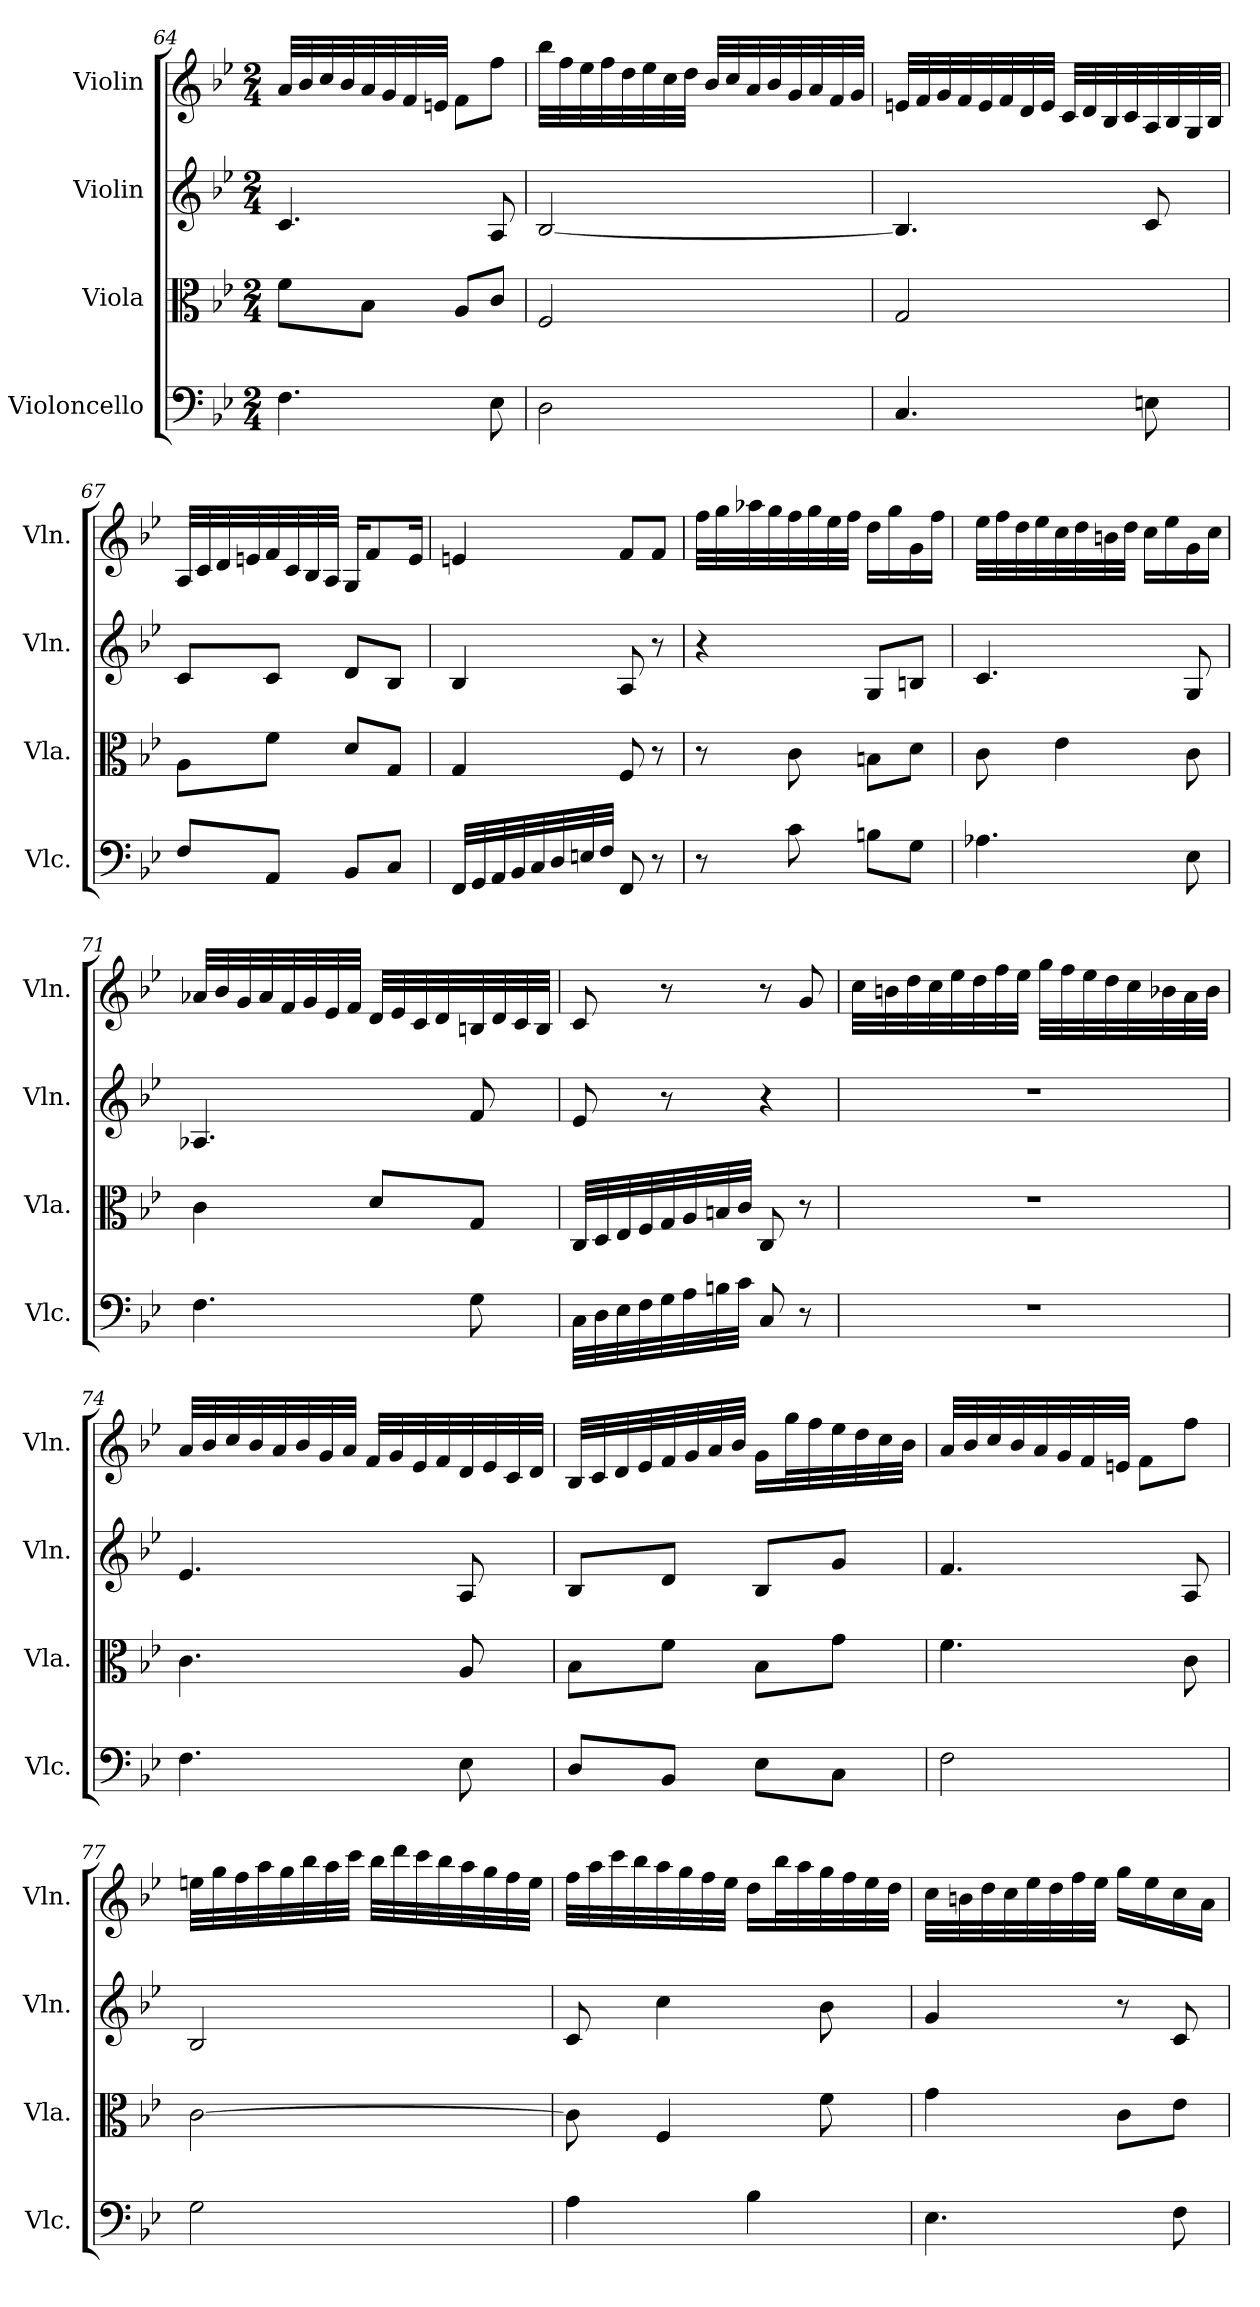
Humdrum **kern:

**kern	**kern	**kern	**kern
*part4	*part3	*part2	*part1
*staff4	*staff3	*staff2	*staff1
*I"Violoncello	*I"Viola	*I"Violin	*I"Violin
*I'Vlc.	*I'Vla.	*I'Vln.	*I'Vln.
*clefF4	*clefC3	*clefG2	*clefG2
*k[b-e-]	*k[b-e-]	*k[b-e-]	*k[b-e-]
*B-:	*B-:	*B-:	*B-:
*M2/4	*M2/4	*M2/4	*M2/4
=64	=64	=64	=64
4.F\	8f\L	4.c/	32a/LLL
.	.	.	32b-/
.	.	.	32cc/
.	.	.	32b-/
.	8B-\J	.	32a/
.	.	.	32g/
.	.	.	32f/
.	.	.	32en/JJJ
.	8A/L	.	8f\L
8E-\	8c/J	8A/	8ff\J
=65	=65	=65	=65
2D\	2F/	[2B-/	32bb-\LLL
.	.	.	32ff\
.	.	.	32ee-\
.	.	.	32ff\
.	.	.	32dd\
.	.	.	32ee-\
.	.	.	32cc\
.	.	.	32dd\JJJ
.	.	.	32b-/LLL
.	.	.	32cc/
.	.	.	32a/
.	.	.	32b-/
.	.	.	32g/
.	.	.	32a/
.	.	.	32f/
.	.	.	32g/JJJ
=66	=66	=66	=66
4.C/	2G/	4.B-/]	32en/LLL
.	.	.	32f/
.	.	.	32g/
.	.	.	32f/
.	.	.	32e/
.	.	.	32f/
.	.	.	32d/
.	.	.	32e/JJJ
.	.	.	32c/LLL
.	.	.	32d/
.	.	.	32B-/
.	.	.	32c/
8En\	.	8c/	32A/
.	.	.	32B-/
.	.	.	32G/
.	.	.	32B-/JJJ
=67	=67	=67	=67
8F/L	8A\L	8c/L	32A/LLL
.	.	.	32c/
.	.	.	32d/
.	.	.	32en/
8AA/J	8f\J	8c/J	32f/
.	.	.	32c/
.	.	.	32B-/
.	.	.	32A/JJJ
8BB-/L	8d/L	8d/L	16G/KL
.	.	.	8f/
8C/J	8G/J	8B-/J	.
.	.	.	16e/Jk
=68	=68	=68	=68
32FF/LLL	4G/	4B-/	4en/
32GG/	.	.	.
32AA/	.	.	.
32BB-/	.	.	.
32C/	.	.	.
32D/	.	.	.
32En/	.	.	.
32F/JJJ	.	.	.
8FF/	8F/	8A/	8f/L
8r	8r	8r	8f/J
=69	=69	=69	=69
8r	8r	4r	32ff\LLL
.	.	.	32gg\
.	.	.	32aa-X\
.	.	.	32gg\
8c\	8c\	.	32ff\
.	.	.	32gg\
.	.	.	32ee-\
.	.	.	32ff\JJJ
8Bn\L	8Bn\L	8G/L	16dd\LL
.	.	.	16gg\
8G\J	8d\J	8Bn/J	16g\
.	.	.	16ff\JJ
=70	=70	=70	=70
4.A-X\	8c\	4.c/	32ee-\LLL
.	.	.	32ff\
.	.	.	32dd\
.	.	.	32ee-\
.	4e-\	.	32cc\
.	.	.	32dd\
.	.	.	32bn\
.	.	.	32dd\JJJ
.	.	.	16cc\LL
.	.	.	16ee-\
8E-\	8c\	8G/	16g\
.	.	.	16cc\JJ
=71	=71	=71	=71
4.F\	4c\	4.A-X/	32a-X/LLL
.	.	.	32b-/
.	.	.	32g/
.	.	.	32a-/
.	.	.	32f/
.	.	.	32g/
.	.	.	32e-/
.	.	.	32f/JJJ
.	8d/L	.	32d/LLL
.	.	.	32e-/
.	.	.	32c/
.	.	.	32d/
8G\	8G/J	8f/	32Bn/
.	.	.	32d/
.	.	.	32c/
.	.	.	32B/JJJ
=72	=72	=72	=72
32C\LLL	32C/LLL	8e-/	8c/
32D\	32D/	.	.
32E-\	32E-/	.	.
32F\	32F/	.	.
32G\	32G/	8r	8r
32A\	32A/	.	.
32Bn\	32Bn/	.	.
32c\JJJ	32c/JJJ	.	.
8C/	8C/	4r	8r
8r	8r	.	8g/
=73	=73	=73	=73
2r	2r	2r	32cc\LLL
.	.	.	32bn\
.	.	.	32dd\
.	.	.	32cc\
.	.	.	32ee-\
.	.	.	32dd\
.	.	.	32ff\
.	.	.	32ee-\JJJ
.	.	.	32gg\LLL
.	.	.	32ff\
.	.	.	32ee-\
.	.	.	32dd\
.	.	.	32cc\
.	.	.	32b-X\
.	.	.	32a\
.	.	.	32b-\JJJ
=74	=74	=74	=74
4.F\	4.c\	4.e-/	32a/LLL
.	.	.	32b-/
.	.	.	32cc/
.	.	.	32b-/
.	.	.	32a/
.	.	.	32b-/
.	.	.	32g/
.	.	.	32a/JJJ
.	.	.	32f/LLL
.	.	.	32g/
.	.	.	32e-/
.	.	.	32f/
8E-\	8A/	8A/	32d/
.	.	.	32e-/
.	.	.	32c/
.	.	.	32d/JJJ
=75	=75	=75	=75
8D/L	8B-\L	8B-/L	32B-/LLL
.	.	.	32c/
.	.	.	32d/
.	.	.	32e-/
8BB-/J	8f\J	8d/J	32f/
.	.	.	32g/
.	.	.	32a/
.	.	.	32b-/JJJ
8E-\L	8B-\L	8B-/L	16g\LL
.	.	.	32gg\L
.	.	.	32ff\
8C\J	8g\J	8g/J	32ee-\
.	.	.	32dd\
.	.	.	32cc\
.	.	.	32b-\JJJ
=76	=76	=76	=76
2F\	4.f\	4.f/	32a/LLL
.	.	.	32b-/
.	.	.	32cc/
.	.	.	32b-/
.	.	.	32a/
.	.	.	32g/
.	.	.	32f/
.	.	.	32en/JJJ
.	.	.	8f\L
.	8c\	8A/	8ff\J
=77	=77	=77	=77
2G\	[2c\	2B-/	32een\LLL
.	.	.	32gg\
.	.	.	32ff\
.	.	.	32aa\
.	.	.	32gg\
.	.	.	32bb-\
.	.	.	32aa\
.	.	.	32ccc\JJJ
.	.	.	32bb-\LLL
.	.	.	32ddd\
.	.	.	32ccc\
.	.	.	32bb-\
.	.	.	32aa\
.	.	.	32gg\
.	.	.	32ff\
.	.	.	32ee\JJJ
=78	=78	=78	=78
4A\	8c\]	8c/	32ff\LLL
.	.	.	32aa\
.	.	.	32ccc\
.	.	.	32bb-\
.	4F/	4cc\	32aa\
.	.	.	32gg\
.	.	.	32ff\
.	.	.	32ee-\JJJ
4B-\	.	.	16dd\LL
.	.	.	32bb-\L
.	.	.	32aa\
.	8f\	8b-\	32gg\
.	.	.	32ff\
.	.	.	32ee-\
.	.	.	32dd\JJJ
=79	=79	=79	=79
4.E-\	4g\	4g/	32cc\LLL
.	.	.	32bn\
.	.	.	32dd\
.	.	.	32cc\
.	.	.	32ee-\
.	.	.	32dd\
.	.	.	32ff\
.	.	.	32ee-\JJJ
.	8c\L	8r	16gg\LL
.	.	.	16ee-\
8F\	8e-\J	8c/	16cc\
.	.	.	16a\JJ
=	=	=	=
*-	*-	*-	*-
